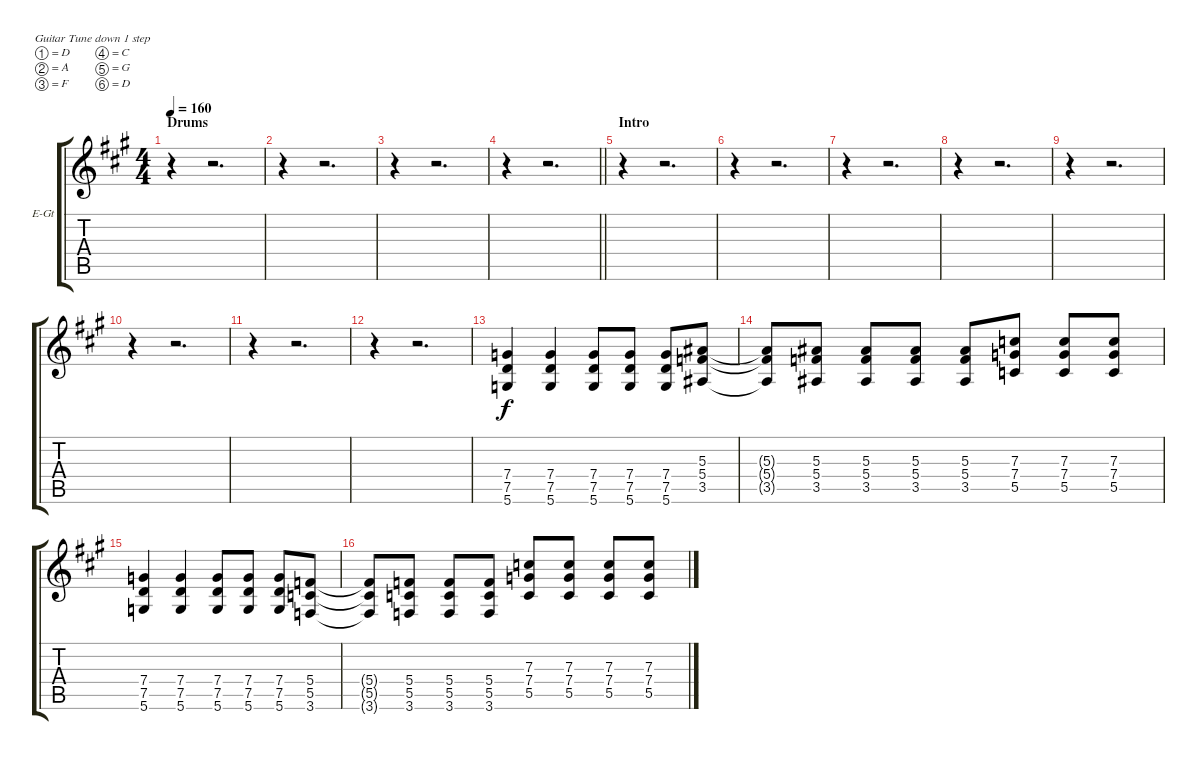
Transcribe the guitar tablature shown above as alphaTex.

\bracketExtendMode groupsimilarinstruments
\firstSystemTrackNameOrientation horizontal
\otherSystemsTrackNameOrientation horizontal
\track ("Distorsion Gtr" "E-Gt") {instrument distortionguitar}
\staff {score tabs}
\tuning (D4 A3 F3 C3 G2 D2)
\ts (4 4)
\beaming (8 2 2 2 2)
\section ("" "Drums")
\tempo 160
\clef g2
\ks a
r.4{dy f instrument distortionguitar} r.2{d} |
r.4 r.2{d} |
r.4 r.2{d} |
\barLineRight lightlight
r.4 r.2{d} |
\section ("" "Intro")
r.4 r.2{d} |
r.4 r.2{d} |
r.4 r.2{d} |
r.4 r.2{d} |
r.4 r.2{d} |
r.4 r.2{d} |
r.4 r.2{d} |
r.4 r.2{d} |
(7.4 7.5 5.6).4 (7.4 7.5 5.6).4 (7.4 7.5 5.6).8 (7.4 7.5 5.6).8 (7.4 7.5 5.6).8 (5.3 5.4 3.5).8 |
(5.3{t} 5.4{t} 3.5{t}).8 (5.3 5.4 3.5).8 (5.3 5.4 3.5).8 (5.3 5.4 3.5).8 (5.3 5.4 3.5).8 (7.3 7.4 5.5).8 (7.3 7.4 5.5).8 (7.3 7.4 5.5).8 |
(7.4 7.5 5.6).4 (7.4 7.5 5.6).4 (7.4 7.5 5.6).8 (7.4 7.5 5.6).8 (7.4 7.5 5.6).8 (5.4 5.5 3.6).8 |
(5.4{t} 5.5{t} 3.6{t}).8 (5.4 5.5 3.6).8 (5.4 5.5 3.6).8 (5.4 5.5 3.6).8 (7.3 7.4 5.5).8 (7.3 7.4 5.5).8 (7.3 7.4 5.5).8 (7.3 7.4 5.5).8
